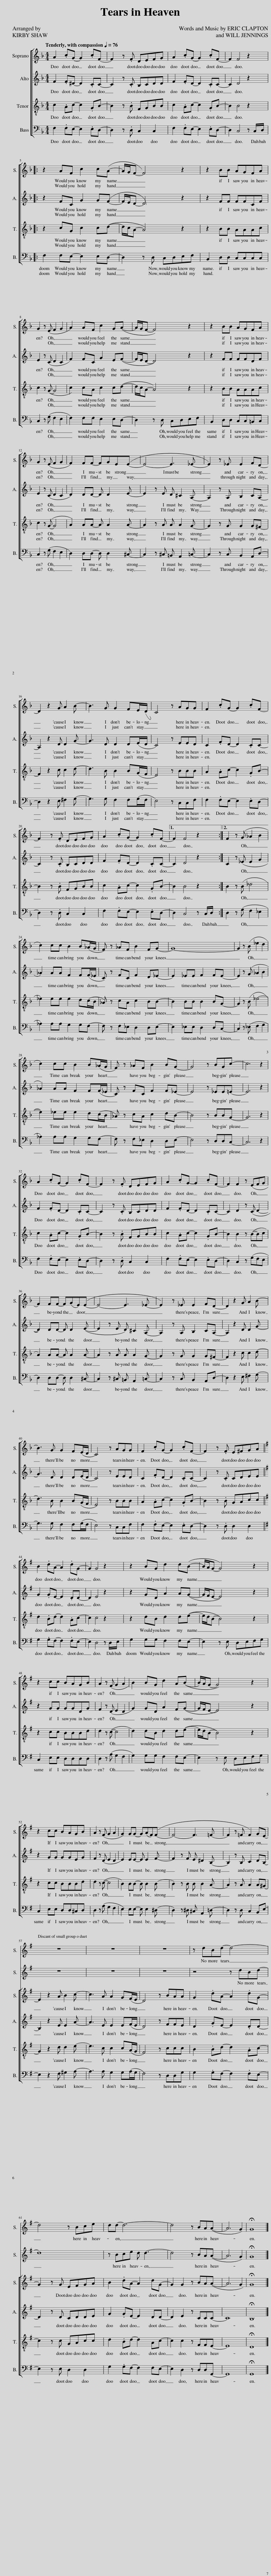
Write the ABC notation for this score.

X:1
%%score 1 2 [ 3 4 5 6 ]
L:1/8
Q:1/4=76
M:4/4
I:linebreak $
K:F
V:1 treble
V:2 treble
V:3 treble
V:4 treble
V:5 treble-8
V:6 bass
V:1
 z8 | z8 | z8 | z8 |:$ z8 | %5
 z8 | z8 |$ z8 | z8 | z8 | %10
 z8 |$ z8 | z8 | z8 | z8 |$ %15
 z8 | z8 | z8 | z8 |$ z8 | %20
 z8 |1 z8 :|2 z8 ||$ z8 | z8 | %25
 z8 | z8 |$ z8 | z8 | z8 | %30
 z8 |$ z8 | z8 | z8 | z8 |$ %35
 z8 | z8 | z8 | z8 |$ z8 | %40
 z8 | z8 | z8 ||$[K:G] z8 | z8 | %45
 z8 | z8 |$ z8 | z8 | z8 | %50
 z8 |$ z8 | z8 | z8 | z8 | %55
 z8 |$ z8 | z8 | z8 | z dBd- d4- |$ %60
 d4 z Bce | dd- d6- | d4 z BA(A- | A6 G2) | !fermata!G8 |] %65
V:2
 z8 | z8 | z8 | z8 |:$ z8 | %5
 z8 | z8 |$ z8 | z8 | z8 | %10
 z8 |$ z8 | z8 | z8 | z8 |$ %15
 z8 | z8 | z8 | z8 |$ z8 | %20
 z8 |1 z8 :|2 z8 ||$ z8 | z8 | %25
 z8 | z8 |$ z8 | z8 | z8 | %30
 z8 |$ z8 | z8 | z8 | z8 |$ %35
 z8 | z8 | z8 | z8 |$ z8 | %40
 z8 | z8 | z8 ||$[K:G] z8 | z8 | %45
 z8 | z8 |$ z8 | z8 | z8 | %50
 z8 |$ z8 | z8 | z8 | z8 | %55
 z8 |$ z8 | z8 | z8 | z4 z dBd- |$ %60
 d8 | z Bce d d3- | d4 z BA(A- | A6 G2) | !fermata!G8 |] %65
V:3
 A2 .cG- G2 .cF- | F2 z .F DEFG | A2 .cG- G2 .cF- | F2 F4 z2 |:$ z2 AF c2 c(A- | %5
 A/G/F- F4) z2 | z2 BB AGFA |$ G2 z (E F2 G2 | A2) AF c2 G(A- | A/G/F- F4) z2 | %10
 z2 BB AGFA |$ G2 z (E F2 G2 | F2) FF- FGE(E- | E4- E3 _E- | E2) z _E E2 FD- |$ %15
 D2 z2 G A2 B- | B3 G G2 F(E/D/ | C4) z AGG | F2 .cG- G2 .cF- |$ F2 z .F DEFG | %20
 A2 .cG- G2 .cF- |1 F2 F4 z2 :|2 F2 z (G _A2 B2 ||$ c2) cc B2 B(_A/G/ | F) z _AF B2 FG- | %25
 G8- | G2 z (B _e2 d2 |$ c2) cc B2 B(_A/G/ | F) z _AF B2 BG- | G4 z BGc- | %30
 c6 z2 |$ A2 .cG- G2 .cF- | F2 z .F DEFG | A2 .cG- G2 .cF- | F2 F2 z (EFG |$ %35
 F2) FF- F(GE)(E- | E4- E3 _E- | E2) z _E E2 FD- | D2 z2 G A2 B- |$ B3 G G2 F(E/D/ | %40
 C4) z AGG | F2 .cG- G2 .cF- | F2 z .F E^FGA ||$[K:G] B2 .dA- A2 .dG- | G2 G4 z2 | %45
 z2 BG d2 d(B- | B/A/G- G4) z2 |$ z2 cc BAGB | A2 z (F G2 A2 | B2) BG d2 A(B- | %50
 B/A/G- G4) z2 |$ z2 cc BAGB | A2 z (F G2 A2 | G2) GG- G(AF)(F- | F4- F3 =F- | %55
 F2 z =F F2) GE- |$ E2 z2 A B2 c- | c3 A A2 G(F/E/ | D4) z BAA | G2 .dA- A2 .dG- |$ %60
 G2 z G EFGA | B2 .dA- A2 dG- | G2 G2 z BA(A- | A6 G2) | !fermata!G8 |] %65
V:4
 F2 .F^D- D2 .CC- | C2 z .C B,CDD | F2 .FD- D2 .CC- | C2 D4 z2 |:$ z2 FC G2 G(F- | %5
 F/E/D- D4) z2 | z2 FF FFCF |$ E2 z (C D2 C2 | F2) FC G2 E(F- | F/E/D- D4) z2 | %10
 z2 FF FFDF |$ E2 z (C D2 C2 | D2) DD- D D2 E- | E2 z E D ^C2 A,- | A,2 z A, B,2 CA,- |$ %15
 A,2 z2 D D2 G- | G3 D D2 D(E/D/ | C4) z EED | C2 .FD- D2 .CC- |$ C2 z .C B,CDD | %20
 F2 .FD- D2 .CC- |1 C2 D4 z2 :|2 C2 z (_E E2 G2 ||$ _A2) AA F2 F(F/_E/ | C) z FC F2 D_E- | %25
 E2 _EE F2 FE- | E2 z (G _A2 B2 |$ _A2) AA F2 F(F/_E/ | C) z FC F2 F_E- | E4 z _EE=E- | %30
 E6 z2 |$ F2 .FD- D2 .CC- | C2 z .C B,CDD | F2 .FD- D2 .CC- | C2 D2 z (C D2- |$ %35
 D2) DD- D D2 (E- | E2 z E D) ^C2 A,- | A,2 z A, B,2 CA,- | A,2 z2 D D2 G- |$ G3 D D2 D(E/D/ | %40
 C4) z EED | C2 .FD- D2 .CC- | C2 z .C CDEE ||$[K:G] G2 .GE- E2 .DD- | D2 E4 z2 | %45
 z2 GD A2 A(G- | G/F/E- E4) z2 |$ z2 GG GGDG | F2 z (D E2 D2 | G2) GD A2 F(G- | %50
 G/F/E- E4) z2 |$ z2 GG GGEG | F2 z (D E2 D2 | E2) EE- E E2 F- | F2 z F E ^D2 B,- | %55
 B,2 z B, C2 DB,- |$ B,2 z2 E E2 A- | A3 E E2 E(F/E/ | D4) z FFE | D2 .GE- E2 .DD- |$ %60
 D2 z D CDDE | G2 .GE- E2 DD- | D2 E2 z CCC- | C8 | !fermata!B,8 |] %65
V:5
 c2 .Ac- c2 .GB- | B2 z .B FGBB | c2 .Ac- c2 .GB- | B2 B4 z2 |:$ z2 cG c2 c(d- | %5
 d/c/A- A4) z2 | z2 BB AAAc |$ c2 z (G- G4 | c2) cA c2 c(d- | d/c/A- A4) z2 | %10
 z2 BB AAAc |$ c2 z (G- G4) | A2 AA- A A2 A- | A2 z A A A2 G- | G2 z G G2 G^F- |$ %15
 F2 z2 c c2 d- | d3 B B2 B(G/F/ | E4) z BBB | A2 .Ac- c2 .GB- |$ B2 z .B FGBB | %20
 c2 .Ac- c2 .GB- |1 B2 B4 z2 :|2 B2 z (B _d4 ||$ _e2) ee e2 d(c/B/ | _A) z cA c2 BB- | %25
 B2 BB B2 BG- | G2 z (B _e4- |$ e2) _ee e2 d(c/B/ | _A) z cA c2 dB- | B4 z BBG- | %30
 G6 z2 |$ c2 .Ac- c2 .GB- | B2 z .B FGBB | c2 .Ac- c2 .GB- | B2 B2 z (B-Bc |$ %35
 A2) AA- A A2 A- | A2 z A A A2 G- | G2 z G G2 G^F- | F2 z2 c c2 d- |$ d3 B B2 B(G/F/ | %40
 E4) z BBB | A2 .Ac- c2 .GB- | B2 z .B GAcc ||$[K:G] d2 .Bd- d2 .Ac- | c2 c4 z2 | %45
 z2 dB d2 d(e- | e/d/B- B4) z2 |$ z2 cc BBBd | d2 z (c- c4 | d2) dB d2 d(e- | %50
 e/d/B- B4) z2 |$ z2 cc BBBd | d2 z (c- c4 | B2) BB- B B2 B- | B2 z B B B2 A- | %55
 A2 z A A2 A^G- |$ G2 z2 d d2 e- | e3 c c2 c(A/G/ | F4) z ccc | B2 .Bd- d2 .Ac- |$ %60
 c2 z c GAcc | d2 .Bd- d2 Ac- | c2 c2 z FFE- | E8 | !fermata!D8 |] %65
V:6
 F,2 .F,E,- E,2 .E,D,- | D,2 z .D, C,2 C,2 | F,2 .F,E,- E,2 .E,D,- | D,2 C,4 z C,/D,/ |:$ F,2 F,E,- E,2 E,D,- | %5
 D,2 z D, C,D,E,F, | B,,2 D,D, C,C,C,C, |$ C,2 z (G, F,2 E,2 | F,2) F,F, E,2 E,D,- | D,2 z D, C,D,E,F, | %10
 B,,2 D,D, C,C,=B,,C, |$ C,2 z (G, F,2 E,2 | D,2) D,D,- D, D,2 ^C,- | C,2 z ^C, =B,, A,,2 =C,- | C,2 z C, B,,2 A,,D,- |$ %15
 D,2 z2 E, ^F,2 G,- | G,3 G, F,2 F,(G,/F,/ | E,4) z C,C,F, | F,2 .F,E,- E,2 .E,D,- |$ D,2 z .D, C,2 C,2 | %20
 F,2 .F,E,- E,2 .E,D,- |1 D,2 C,4 z C,/D,/ :|2 D,2 z (G, F,2 _E,2 ||$ _A,2) A,A, G,2 G,F,- | F, z F,_E, D,2 D,E,- | %25
 E,2 _E,E, D,2 D,C,- | C,2 z (_E, F,2 G,2 |$ _A,2) A,A, G,2 G,F,- | F, z F,_E, D,2 D,E,- | E,4 z D,D,C,- | %30
 C,6 z2 |$ F,2 .F,E,- E,2 .E,D,- | D,2 z .D, C,2 C,2 | F,2 .F,E,- E,2 .E,D,- | D,2 C,2 z (G,F,E, |$ %35
 D,2) D,D,- D, D,2 ^C,- | C,2 z ^C, =B,, A,,2 =C,- | C,2 z C, B,,2 A,,D,- | D,2 z2 E, ^F,2 G,- |$ G,3 G, F,2 F,(G,/F,/ | %40
 E,4) z C,C,F, | F,2 .F,E,- E,2 .E,D,- | D,2 z .D, D,2 D,2 ||$[K:G] G,2 .G,F,- F,2 .F,E,- | E,2 D,4 z D,/E,/ | %45
 G,2 G,G, F,2 F,E,- | E,2 z E, D,E,F,G, |$ C,2 E,E, D,D,D,D, | D,2 z (A, G,2 F,2 | G,2) G,G, F,2 F,E,- | %50
 E,2 z E, D,E,F,G, |$ C,2 E,E, D,D,^C,D, | D,2 z (A, G,2 F,2 | E,2) E,E,- E, E,2 ^D,- | D,2 z ^D, ^C, A,,2 =D,- | %55
 D,2 z D, C,2 B,,E,- |$ E,2 z2 F, ^G,2 A,- | A,3 A, G,2 G,(A,/G,/ | F,4) z D,D,G, | G,2 .G,F,- F,2 .F,E,- |$ %60
 E,2 z E, D,2 D,2 | G,2 .G,F,- F,2 F,E,- | E,2 D,2 z D,D,G,,- | G,,8 | !fermata!G,,8 |] %65
